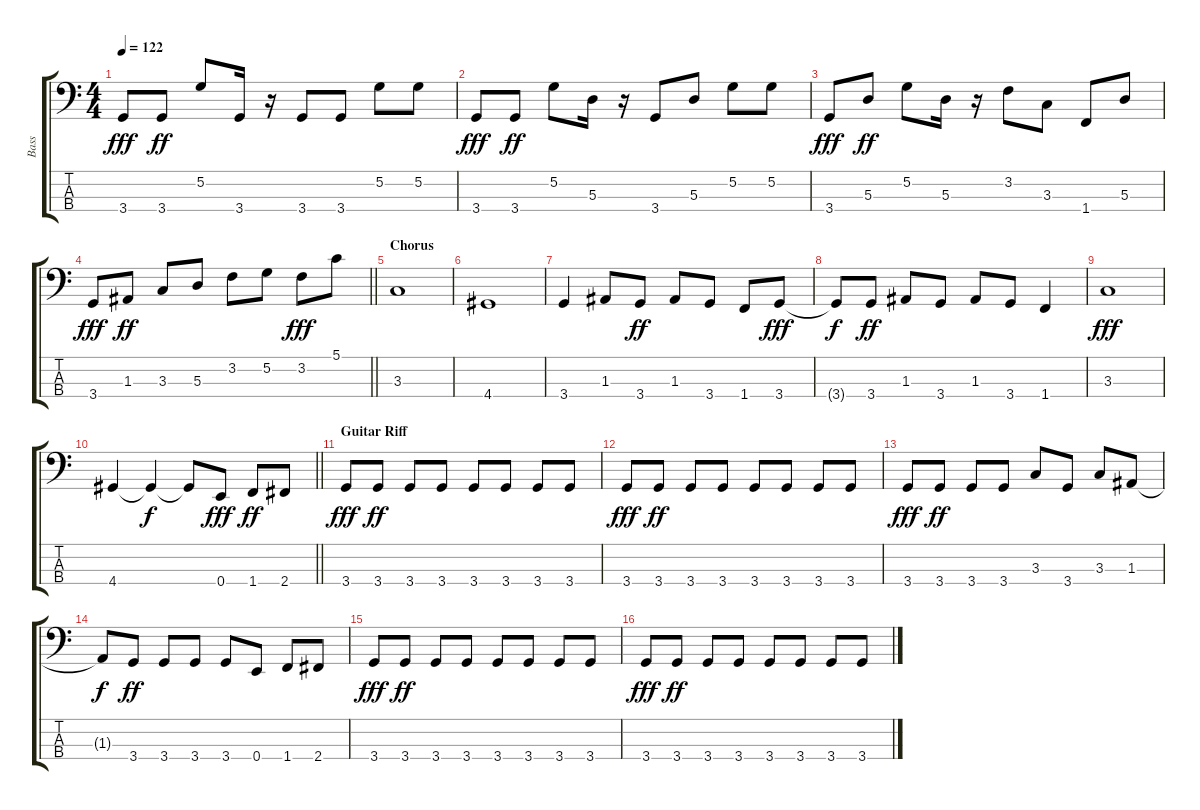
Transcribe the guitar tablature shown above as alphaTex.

\track ("Bass" "Bass") {instrument electricbasspick}
\staff {score tabs}
\tuning (G2 D2 A1 E1) {hide}
\ts (4 4)
\tempo 122
\clef f4
\ks c
3.4.8{dy fff} 3.4.8{dy ff} 5.2.8 3.4.16 r.16 3.4.8 3.4.8 5.2.8 5.2.8 |
3.4.8{dy fff} 3.4.8{dy ff} 5.2.8 5.3.16 r.16 3.4.8 5.3.8 5.2.8 5.2.8 |
3.4.8{dy fff} 5.3.8{dy ff} 5.2.8 5.3.16 r.16 3.2.8 3.3.8 1.4.8 5.3.8 |
\barLineRight lightlight
3.4.8{dy fff} 1.3.8{dy ff} 3.3.8 5.3.8 3.2.8 5.2.8 3.2.8{dy fff} 5.1.8 |
\section ("" "Chorus")
3.3.1 |
4.4.1 |
3.4.4 1.3.8 3.4.8{dy ff} 1.3.8 3.4.8 1.4.8 3.4.8{dy fff} |
3.4{t}.8{dy f} 3.4.8{dy ff} 1.3.8 3.4.8 1.3.8 3.4.8 1.4.4 |
3.3.1{dy fff} |
\barLineRight lightlight
4.4.4 4.4{t}.4{dy f} 4.4{t}.8 0.4.8{dy fff} 1.4.8{dy ff} 2.4.8 |
\section ("" "Guitar Riff")
3.4.8{dy fff} 3.4.8{dy ff} 3.4.8 3.4.8 3.4.8 3.4.8 3.4.8 3.4.8 |
3.4.8{dy fff} 3.4.8{dy ff} 3.4.8 3.4.8 3.4.8 3.4.8 3.4.8 3.4.8 |
3.4.8{dy fff} 3.4.8{dy ff} 3.4.8 3.4.8 3.3.8 3.4.8 3.3.8 1.3.8 |
1.3{t}.8{dy f} 3.4.8{dy ff} 3.4.8 3.4.8 3.4.8 0.4.8 1.4.8 2.4.8 |
3.4.8{dy fff} 3.4.8{dy ff} 3.4.8 3.4.8 3.4.8 3.4.8 3.4.8 3.4.8 |
3.4.8{dy fff} 3.4.8{dy ff} 3.4.8 3.4.8 3.4.8 3.4.8 3.4.8 3.4.8
